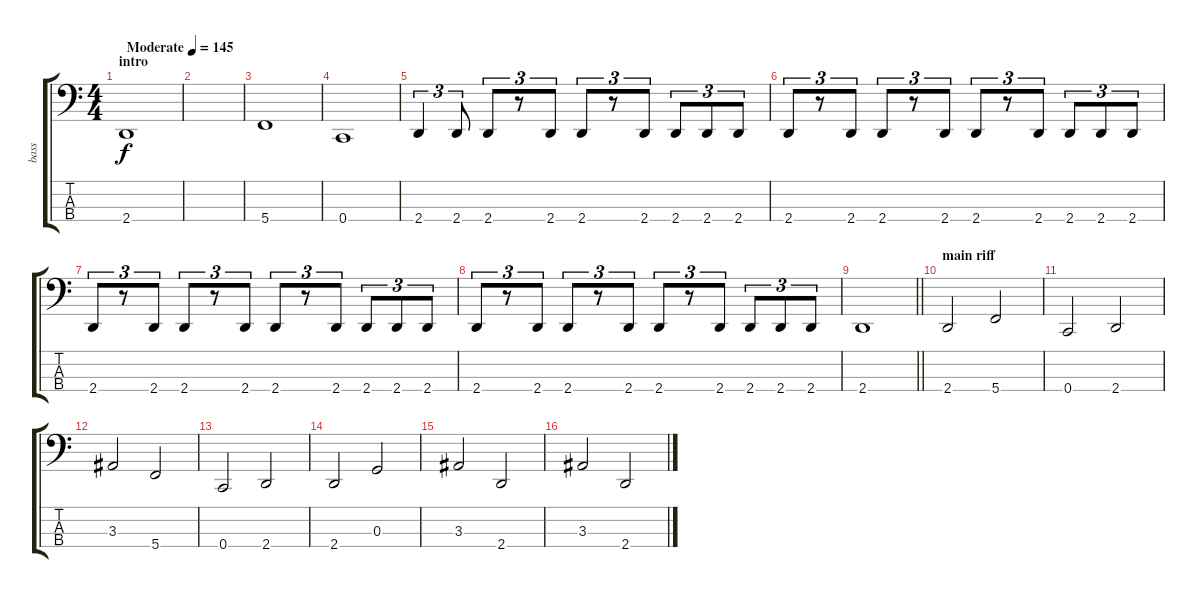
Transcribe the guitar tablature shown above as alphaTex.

\track ("bass" "bass") {instrument electricbasspick}
\staff {score tabs}
\tuning (F2 C2 G1 C1) {hide}
\ts (4 4)
\section ("" "intro")
\tempo (145 "Moderate")
\clef f4
\ks c
2.4.1{dy f instrument electricbasspick} |
|
5.4.1 |
0.4.1 |
2.4.4{tu (3 2)} 2.4.8{tu (3 2)} 2.4.8{tu (3 2)} r.8{tu (3 2)} 2.4.8{tu (3 2)} 2.4.8{tu (3 2)} r.8{tu (3 2)} 2.4.8{tu (3 2)} 2.4.8{tu (3 2)} 2.4.8{tu (3 2)} 2.4.8{tu (3 2)} |
2.4.8{tu (3 2)} r.8{tu (3 2)} 2.4.8{tu (3 2)} 2.4.8{tu (3 2)} r.8{tu (3 2)} 2.4.8{tu (3 2)} 2.4.8{tu (3 2)} r.8{tu (3 2)} 2.4.8{tu (3 2)} 2.4.8{tu (3 2)} 2.4.8{tu (3 2)} 2.4.8{tu (3 2)} |
2.4.8{tu (3 2)} r.8{tu (3 2)} 2.4.8{tu (3 2)} 2.4.8{tu (3 2)} r.8{tu (3 2)} 2.4.8{tu (3 2)} 2.4.8{tu (3 2)} r.8{tu (3 2)} 2.4.8{tu (3 2)} 2.4.8{tu (3 2)} 2.4.8{tu (3 2)} 2.4.8{tu (3 2)} |
2.4.8{tu (3 2)} r.8{tu (3 2)} 2.4.8{tu (3 2)} 2.4.8{tu (3 2)} r.8{tu (3 2)} 2.4.8{tu (3 2)} 2.4.8{tu (3 2)} r.8{tu (3 2)} 2.4.8{tu (3 2)} 2.4.8{tu (3 2)} 2.4.8{tu (3 2)} 2.4.8{tu (3 2)} |
\barLineRight lightlight
2.4.1 |
\section ("" "main riff")
2.4.2 5.4.2 |
0.4.2 2.4.2 |
3.3.2 5.4.2 |
0.4.2 2.4.2 |
2.4.2 0.3.2 |
3.3.2 2.4.2 |
3.3.2 2.4.2
